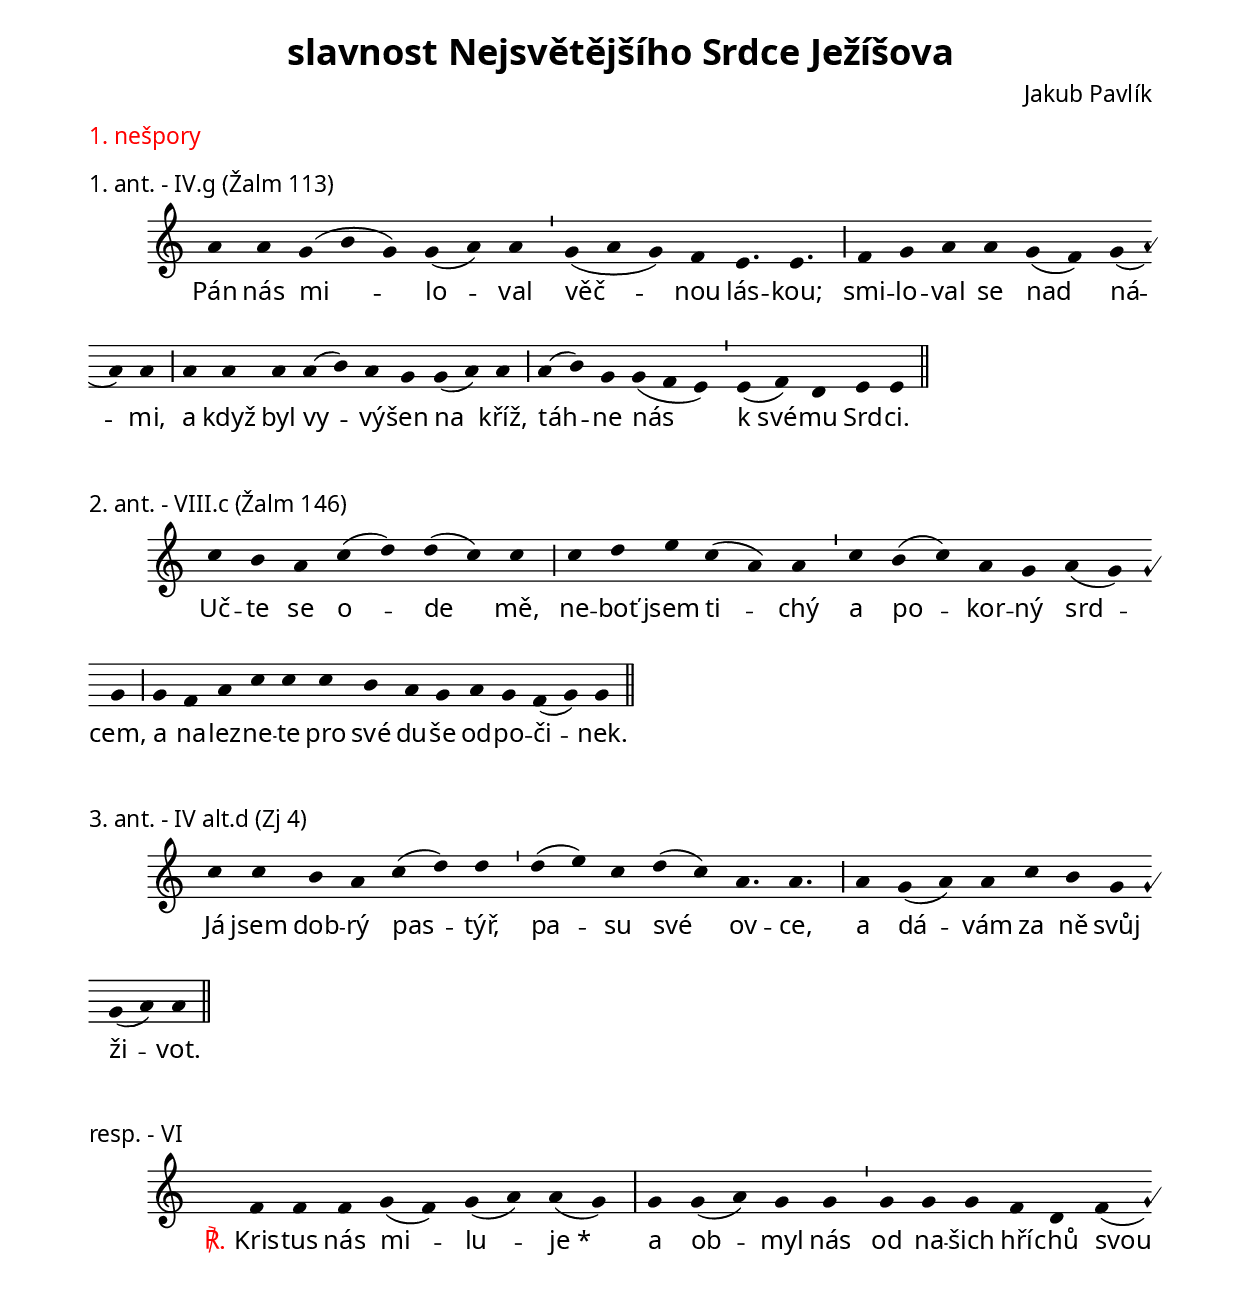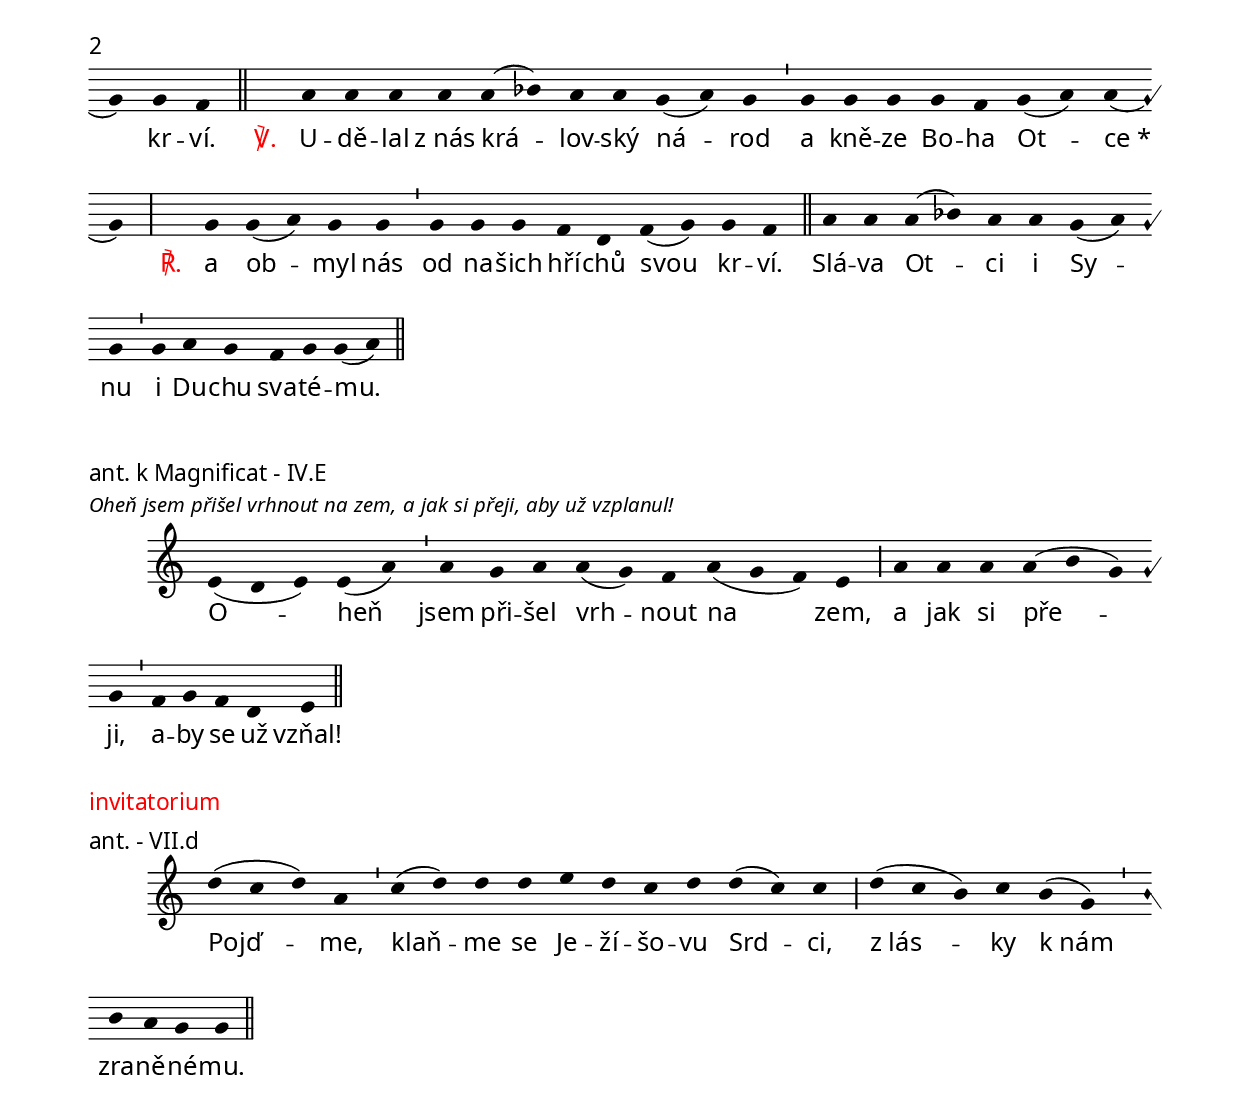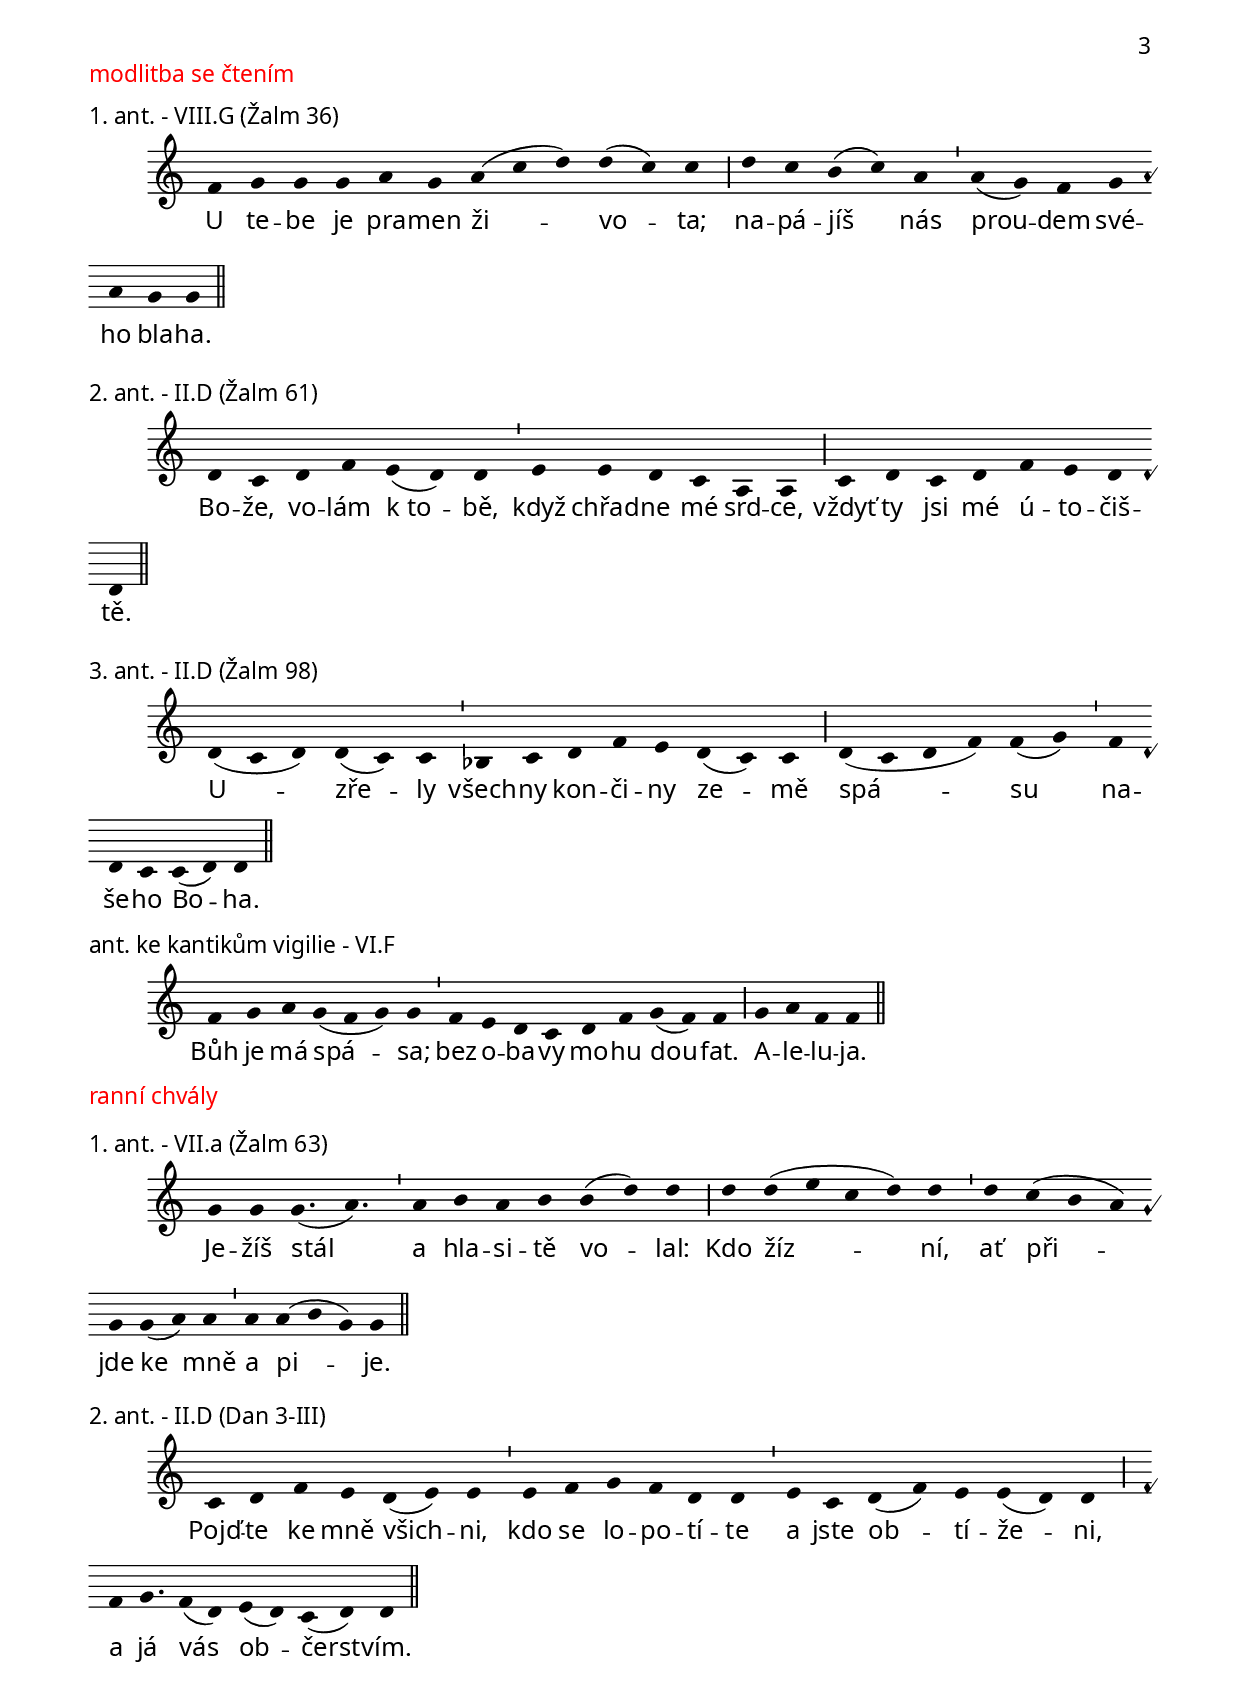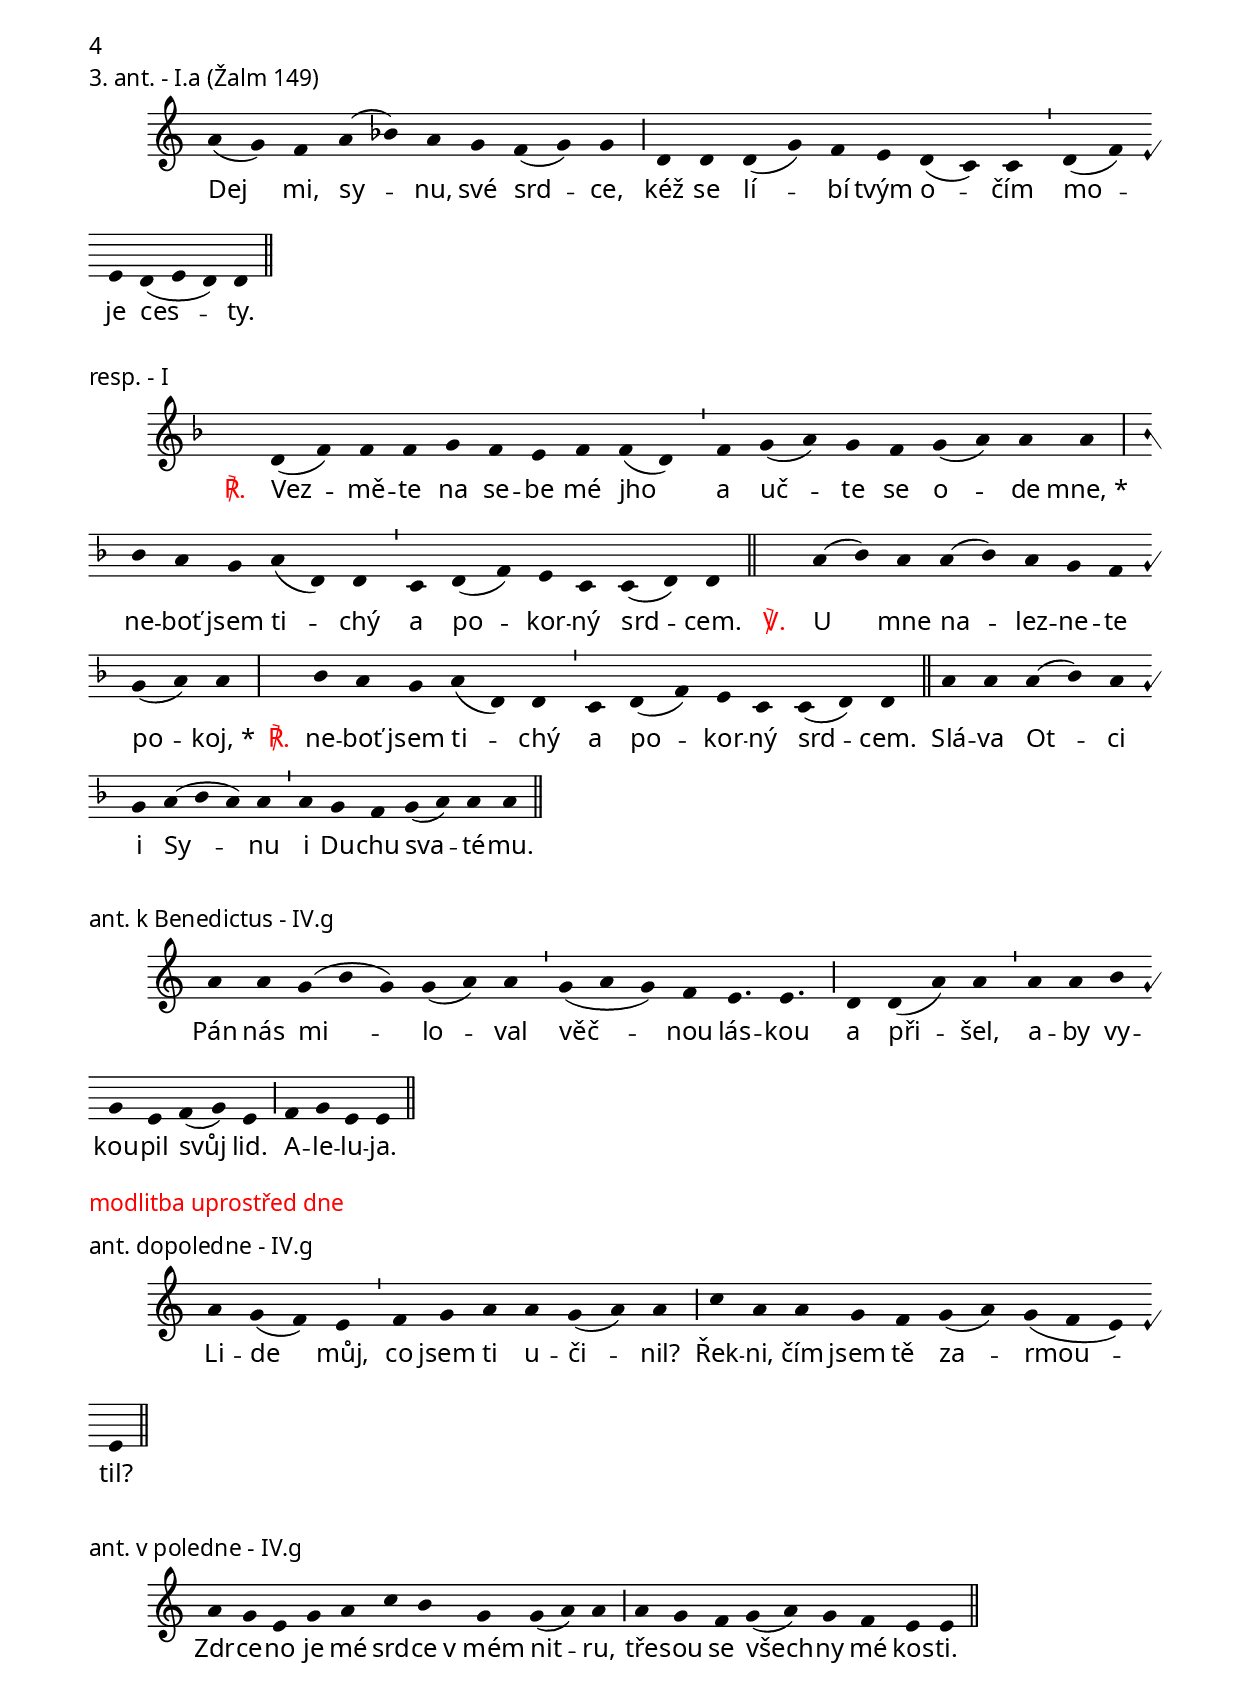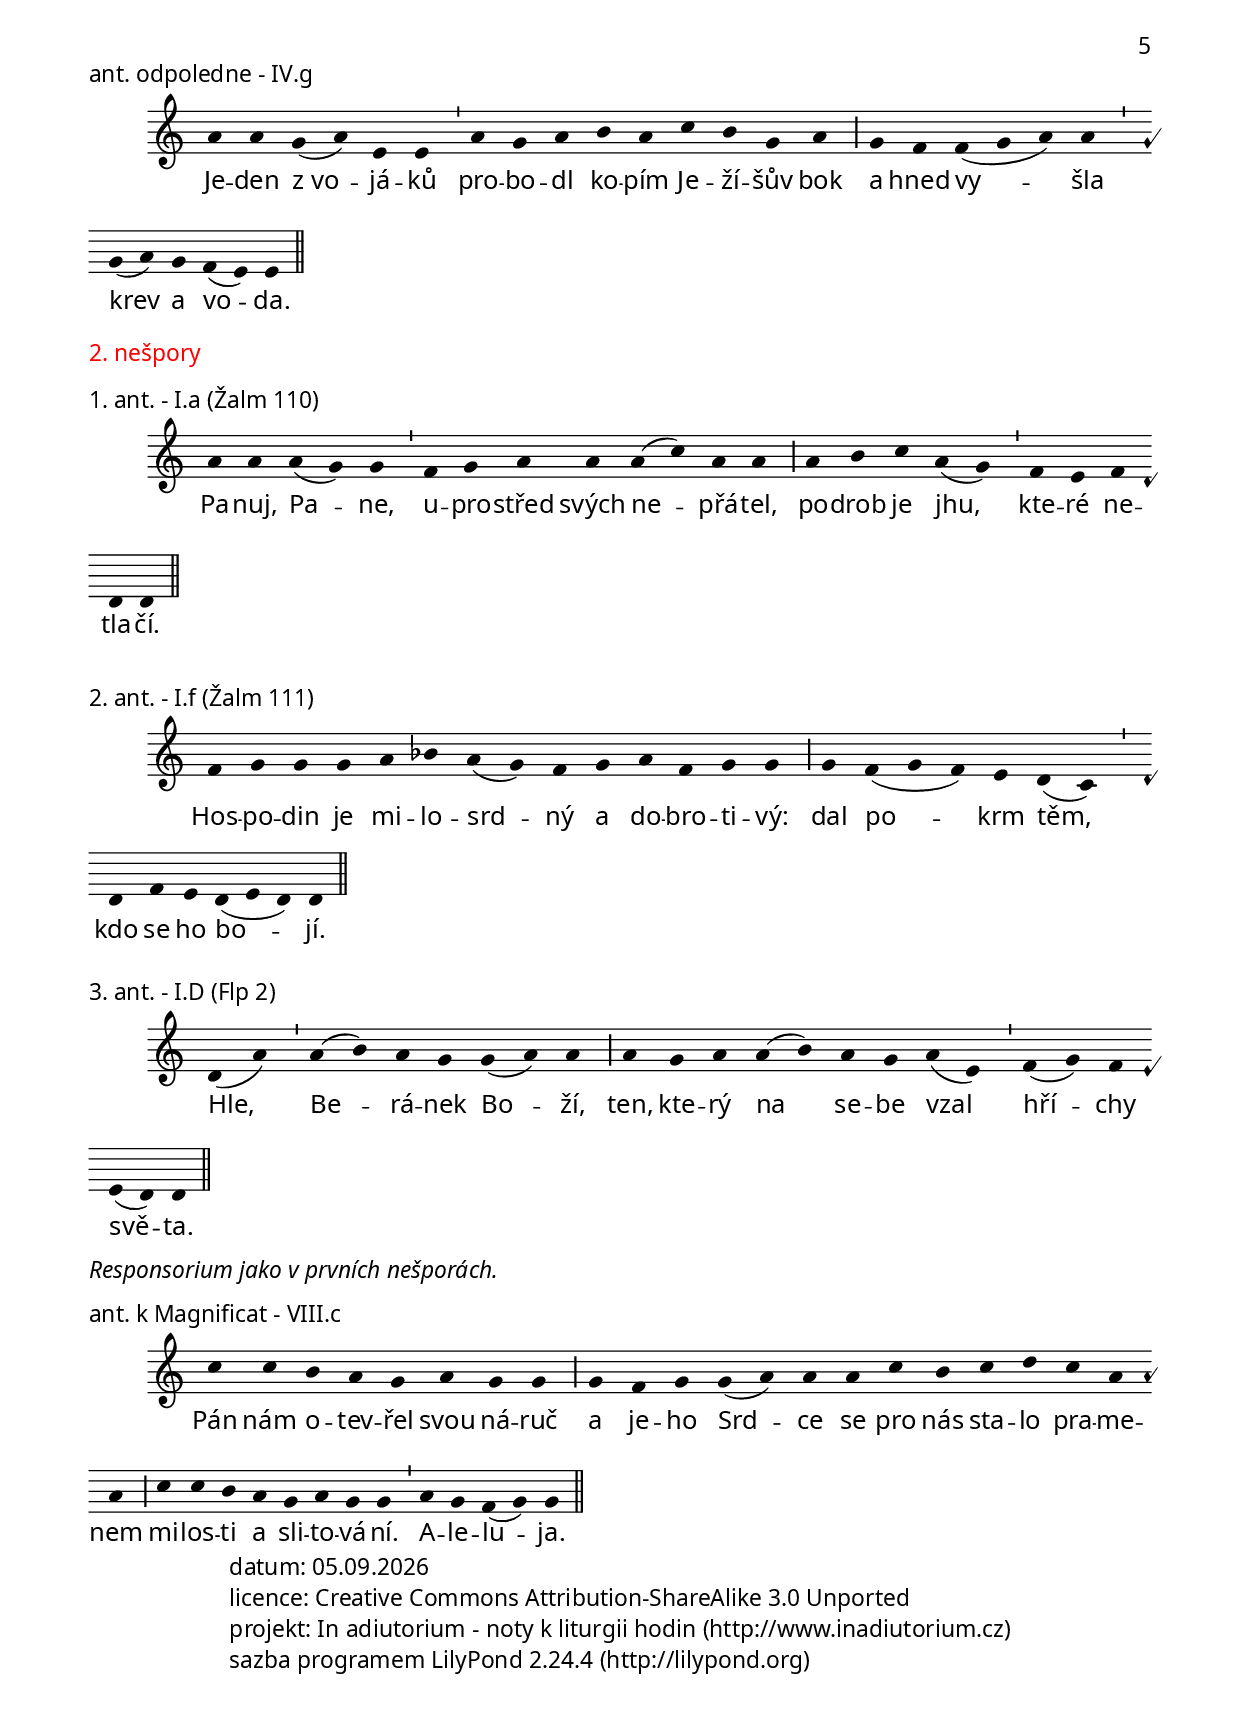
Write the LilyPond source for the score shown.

\version "2.14.2"

\header {
  title = "slavnost Nejsvětějšího Srdce Ježíšova"
  composer = "Jakub Pavlík"
}

\include "spolecne.ly"
\include "dilyresponsorii.ly"

\markup {\nadpisHodinka {"1. nešpory"}}

\score {
  \relative c'' {
    \choralniRezim
    a4 a g( b g) g( a) a \barMin g( a g) f e4. e \barMaior
    f4 g a a g( f) g( a) a \barMaior
    a a a a( b) a g g( a) a \barMaior
    a( b) g g( f e) \barMin e( f) d e e \barFinalis
  }
  \addlyrics {
    Pán nás mi -- lo -- val věč -- nou lás -- kou;
    smi -- lo -- val se nad ná -- mi,
    a když byl vy -- vý -- šen na kříž,
    táh -- ne nás k_své -- mu Srd -- ci.
  }
  \header {
    quid = "1. ant."
    modus = "IV"
    differentia = "g"
    psalmus = "Žalm 113"
    id = "1ne-a1"
    fial = "mezidobi_nejsvsrdce.ly#rch-aben?zacatek"
    piece = \markup {\sestavTitulek}
  }
}

\score {
  \relative c'' {
    \choralniRezim
    c4 b a c( d) d( c) c \barMaior
    c d e c( a) a \barMin c b( c) a g a( g) g \barMaior
    g f a c c c b a g a g f( g) g \barFinalis
  }
  \addlyrics {
    Uč -- te se o -- de mě,
    ne -- boť jsem ti -- chý a po -- kor -- ný srd -- cem,
    a na -- lez -- ne -- te pro své du -- še od -- po -- či -- nek.
  }
  \header {
    quid = "2. ant."
    modus = "VIII"
    differentia = "c"
    psalmus = "Žalm 146"
    id = "1ne-a2"
    piece = \markup {\sestavTitulek}
  }
}

\score {
  \relative c'' {
    \choralniRezim
    c4 c b a c( d) d \barMin
    d( e) c d( c) a4. a \barMaior
    a4 g( a) a c b g g( a) a \barFinalis
  }
  \addlyrics {
    Já jsem dob -- rý pas -- týř,
    pa -- su své ov -- ce,
    a dá -- vám za ně svůj ži -- vot.
  }
  \header {
    quid = "3. ant."
    modus = "IV alt"
    differentia = "d"
    psalmus = "Zj 4"
    id = "1ne-a3"
    fial = "pust_svatytyden.ly#po?zacatek"
    fons = "první část a motiv třetí části: Svatý týden, modlitba uprostřed dne, ant. v poledne"
    piece = \markup {\sestavTitulek}
  }
}

\score {
  \relative c' {
    \choralniRezim

    % R
    \neviditelna f
    f4 f f g( f) g( a) a( g) \barMax
    g g( a) g g \barMin g g g f d f( g) g f \barFinalis
    % V
    \neviditelna a
    a a a a a( bes) a a g( a) g \barMin g g g g f g( a) a( g) \barMax
    % R
    \neviditelna g
    g g( a) g g \barMin g g g f d f( g) g f \barFinalis
    % Slava
    \respVIdoxologie \barFinalis
  }
  \addlyrics {
    \Response Kris -- tus nás mi -- lu -- je_* a ob -- myl nás od na -- šich hří -- chů svou kr -- ví.
    \Verse U -- dě -- lal z_nás krá -- lov -- ský ná -- rod a kně -- ze Bo -- ha Ot -- ce_*
    \Response a ob -- myl nás od na -- šich hří -- chů svou kr -- ví.
    \textRespDoxologie
  }
  \header {
    quid = "resp."
    modus = "VI"
    fons = "responsoria ze žaltáře, pátek 1. týdne, nešp."
    fial = "responsoria.ly#1pa-ne"
    id = "1ne-resp"
    piece = \markup\sestavTitulekResp
  }
}

\score {
  \relative c' {
    \choralniRezim
    e4( d e) e( a) \barMin a g a a( g) f a( g f) e \barMaior
    a4 a a a( b g) g \barMin f g f d e \barFinalis
  }
  \addlyrics {
    O -- heň jsem při -- šel vrh -- nout na zem,
    a jak si pře -- ji, a -- by se už vzňal!
  }
  \header {
    textus_approbatus = "Oheň jsem přišel vrhnout na zem,
    a jak si přeji, aby už vzplanul!"
    quid = "ant. k Magnificat"
    modus = "IV"
    differentia = "E"
    psalmus = ""
    id = "1ne-amag"
    piece = \markup {\sestavTitulekBezZalmu}
  }
}

\markup {\nadpisHodinka {"invitatorium"}}

\score {
  \relative c'' {
    \choralniRezim
    d( c d) a \barMin c( d) d d e d c d d( c) c \barMaior
    d( c b) c b( g) \barMin b a g g \barFinalis
  }
  \addlyrics {
    Pojď -- me,
    klaň -- me se Je -- ží -- šo -- vu Srd -- ci,
    z_lás -- ky k_nám zra -- ně -- né -- mu.
  }
  \header {
    quid = "ant."
    modus = "VII"
    differentia = "d"
    psalmus = ""
    id = "invit"
    piece = \markup {\sestavTitulekBezZalmu}
  }
}

\pageBreak % ZLOM

\markup {\nadpisHodinka {"modlitba se čtením"}}

\score {
  \relative c' {
    \choralniRezim
    f4 g g g a g a( c d) d( c) c \barMaior
    d c b( c) a \barMin
    a( g) f g a g g \barFinalis
  }
  \addlyrics {
    U te -- be je pra -- men ži -- vo -- ta;
    na -- pá -- jíš nás
    prou -- dem své -- ho bla -- ha.
  }
  \header {
    quid = "1. ant."
    modus = "VIII"
    differentia = "G"
    psalmus = "Žalm 36"
    id = "mc-a1"
    piece = \markup {\sestavTitulek}
  }
}

\score {
  \relative c' {
    \choralniRezim
    d4 c d f e( d) d \barMin
    e e d c a a \barMaior
    c d c d f e d d \barFinalis
  }
  \addlyrics {
    Bo -- že, vo -- lám k_to -- bě,
    když chřad -- ne mé srd -- ce,
    vždyť ty jsi mé ú -- to -- čiš -- tě.
  }
  \header {
    quid = "2. ant."
    modus = "II"
    differentia = "D"
    psalmus = "Žalm 61"
    id = "mc-a2"
    piece = \markup {\sestavTitulek}
  }
}

\score {
  \relative c' {
    \choralniRezim
    d4( c d) d( c) c \barMin bes c d f e d( c) c \barMaior
    d( c d f) f( g) \barMin f d c c( d) d \barFinalis
  }
  \addlyrics {
    U -- zře -- ly všech -- ny kon -- či -- ny ze -- mě
    spá -- su na -- še -- ho Bo -- ha.
  }
  \header {
    quid = "3. ant."
    modus = "II"
    differentia = "D"
    psalmus = "Žalm 98"
    id = "mc-a3"
    piece = \markup {\sestavTitulek}
  }
}

\score {
  \relative c' {
    \choralniRezim
    f4 g a g( f g) g \barMin
    f4 e d c d f g( f) f \barMaior
    g a f f \barFinalis
  }
  \addlyrics {
    Bůh je má spá -- sa;
    bez o -- ba -- vy mo -- hu dou -- fat.
    A -- le -- lu -- ja.
  }
  \header {
    quid = "ant. ke kantikům vigilie"
    modus = "VI"
    differentia = "F"
    psalmus = ""
    id = "mc-avig"
    piece = \markup {\sestavTitulekBezZalmu}
  }
}

\markup {\nadpisHodinka {"ranní chvály"}}

\score {
  \relative c'' {
    \choralniRezim
    g4 g g4.( a) \barMin a4 b a b b( d) d \barMaior
    d d( e c d) d \barMin d c( b a) g g( a) a \barMin a a( b g) g \barFinalis
  }
  \addlyrics {
    Je -- žíš stál a hla -- si -- tě vo -- lal:
    Kdo žíz -- ní, ať při -- jde ke mně a pi -- je.
  }
  \header {
    quid = "1. ant."
    modus = "VII"
    differentia = "a"
    psalmus = "Žalm 63"
    id = "rch-a1"
    piece = \markup {\sestavTitulek}
  }
}

\score {
  \relative c' {
    \choralniRezim
    c d f e d( e) e \barMin
    e f g f d d \barMin e c d( f) e e( d) d \barMaior
    f g4. f4( d) e( d) c( d) d \barFinalis
  }
  \addlyrics {
    Pojď -- te ke mně všich -- ni,
    kdo se lo -- po -- tí -- te a jste ob -- tí -- že -- ni,
    a já vás ob -- čerst -- vím.
  }
  \header {
    quid = "2. ant."
    modus = "II"
    differentia = "D"
    psalmus = "Dan 3-III"
    id = "rch-a2"
    piece = \markup {\sestavTitulek}
  }
}

\score {
  \relative c'' {
    \choralniRezim
    a4( g) f a( bes) a g f( g) g \barMaior
    d d d( g) f e d( c) c \barMin d( f) e d( e d) d \barFinalis
  }
  \addlyrics {
    Dej mi, sy -- nu, své srd -- ce,
    kéž se lí -- bí tvým o -- čím mo -- je ces -- ty.
  }
  \header {
    quid = "3. ant."
    modus = "I"
    differentia = "a"
    psalmus = "Žalm 149"
    id = "rch-a3"
    piece = \markup {\sestavTitulek}
  }
}

\score {
  \relative c' {
    \choralniRezim
    \key f \major
    % R
    \neviditelna d
    d4( f) f f g f e f f( d) \barMin
    f g( a) g f g( a) a a \barMax
    bes a g a( d,) d \barMin c d( f) e c c( d) d \barFinalis
    % V
    \neviditelna a
    a'( bes) a a( bes) a g f g( a) a \barMax
    % R
    \neviditelna a
    bes a g a( d,) d \barMin c d( f) e c c( d) d \barFinalis
    % Slava
    a'4 a a( bes) a g a( bes a) a \barMin a g f g( a) a a \barFinalis
  }
  \addlyrics {
    \Response Vez -- mě -- te na se -- be mé jho
    a uč -- te se o -- de mne,_*
    ne -- boť jsem ti -- chý a po -- kor -- ný srd -- cem.
    \Verse U mne na -- lez -- ne -- te po -- koj,_*
    \Response ne -- boť jsem ti -- chý a po -- kor -- ný srd -- cem.
    \textRespDoxologie
  }
  \header {
    quid = "resp."
    modus = "I"
    id = "rch-resp"
    piece = \markup {\sestavTitulekResp}
  }
}

\score {
  \relative c'' {
    \choralniRezim
    a4 a g( b g) g( a) a \barMin g( a g) f e4. e \barMaior
    d4 d( a') a \barMin a a b g e f( g) e \barMaior
    f g e e \barFinalis
  }
  \addlyrics {
    Pán nás mi -- lo -- val věč -- nou lás -- kou
    a při -- šel, a -- by vy -- kou -- pil svůj lid.
    A -- le -- lu -- ja.
  }
  \header {
    quid = "ant. k Benedictus"
    modus = "IV"
    differentia = "g"
    psalmus = ""
    id = "rch-aben"
    piece = \markup {\sestavTitulekBezZalmu}
  }
}

\markup {\nadpisHodinka {"modlitba uprostřed dne"}}

\score {
  \relative c'' {
    \choralniRezim
    a4 g( f) e \barMin
    f g a a g( a) a \barMaior
    c a a g f g( a) g( f e) e \barFinalis
  }
  \addlyrics {
    Li -- de můj,
    co jsem ti u -- či -- nil?
    Řek -- ni, čím jsem tě za -- rmou -- til?
  }
  \header {
    quid = "ant. dopoledne"
    modus = "IV"
    differentia = "g"
    psalmus = ""
    id = "up-tercie"
    piece = \markup {\sestavTitulekBezZalmu}
  }
}

\score {
  \relative c'' {
    \choralniRezim
    a4 g e g a c b g g( a) a \barMaior
    a g f g( a) g f e e \barFinalis
  }
  \addlyrics {
    Zdr -- ce -- no je mé srd -- ce v_mém nit -- ru,
    tře -- sou se všech -- ny mé kos -- ti.
  }
  \header {
    quid = "ant. v poledne"
    modus = "IV"
    differentia = "g"
    psalmus = ""
    id = "up-sexta"
    piece = \markup {\sestavTitulekBezZalmu}
  }
}

\score {
  \relative c'' {
    \choralniRezim
    a4 a g( a) e e \barMin
    a g a b a c b g a \barMaior
    g f f( g a) a \barMin g( a) g f( e) e \barFinalis
  }
  \addlyrics {
    Je -- den z_vo -- já -- ků
    pro -- bo -- dl ko -- pím Je -- ží -- šův bok
    a hned vy -- šla krev a vo -- da.
  }
  \header {
    quid = "ant. odpoledne"
    modus = "IV"
    differentia = "g"
    psalmus = ""
    id = "up-nona"
    piece = \markup {\sestavTitulekBezZalmu}
  }
}

\markup {\nadpisHodinka {"2. nešpory"}}

\score {
  \relative c'' {
    \choralniRezim
    a4 a a( g) g \barMin f g a a a( c) a a \barMaior
    a b c a( g) \barMin f e f d d \barFinalis
  }
  \addlyrics {
    Pa -- nuj, Pa -- ne, u -- pro -- střed svých ne -- přá -- tel,
    po -- drob je jhu, kte -- ré ne -- tla -- čí.
  }
  \header {
    quid = "1. ant."
    modus = "I"
    differentia = "a"
    psalmus = "Žalm 110"
    id = "2ne-a1"
    piece = \markup {\sestavTitulek}
  }
}

\score {
  \relative c' {
    \choralniRezim
    f g g g a4 bes a( g) f g a f g g \barMaior
    g f( g f) e d( c) \barMin d f e d( e d) d \barFinalis
  }
  \addlyrics {
    Hos -- po -- din je mi -- lo -- srd -- ný a do -- bro -- ti -- vý:
    dal po -- krm těm, kdo se ho bo -- jí.
  }
  \header {
    quid = "2. ant."
    modus = "I"
    differentia = "f"
    psalmus = "Žalm 111"
    fial = "mezidobi_telaakrvepane.ly#1ne-a1?zacatek&konec"
    id = "2ne-a2"
    piece = \markup {\sestavTitulek}
  }
}

\score {
  \relative c' {
    \choralniRezim
    d4( a') \barMin a( b) a g g( a) a \barMaior
    a g a a( b) a g a( e) \barMin f( g) f e( d) d \barFinalis
  }
  \addlyrics {
    Hle, Be -- rá -- nek Bo -- ží,
    ten, kte -- rý na se -- be vzal hří -- chy svě -- ta.
  }
  \header {
    quid = "3. ant."
    modus = "I"
    differentia = "D"
    psalmus = "Flp 2"
    id = "2ne-a3"
    piece = \markup {\sestavTitulek}
  }
}

\markup\italic{Responsorium jako v prvních nešporách.}

\score {
  \relative c'' {
    \choralniRezim
    c4 c b a g a g g \barMaior
    g f g g( a) a a c b c d c a a \barMaior
    c c b a g a g g \barMin
    a g f( g) g \barFinalis
  }
  \addlyrics {
    Pán nám o -- tev -- řel svou ná -- ruč
    a je -- ho Srd -- ce se pro nás sta -- lo pra -- me -- nem
    mi -- los -- ti a sli -- to -- vá -- ní.
    A -- le -- lu -- ja.
  }
  \header {
    quid = "ant. k Magnificat"
    modus = "VIII"
    differentia = "c"
    psalmus = ""
    id = "2ne-amag"
    piece = \markup {\sestavTitulekBezZalmu}
  }
}